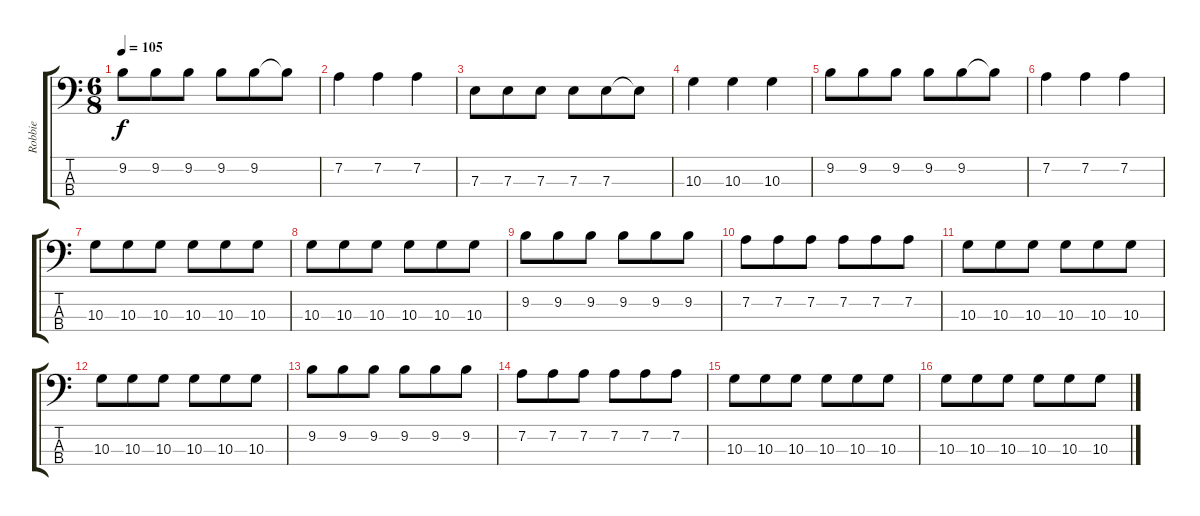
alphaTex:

\track ("Robbie" "Robbie") {instrument electricbassfinger}
\staff {score tabs}
\tuning (G2 D2 A1 D1) {hide}
\ts (6 8)
\tempo 105
\clef f4
\ks c
9.2.8{dy f} 9.2.8 9.2.8 9.2.8 9.2.8 9.2{t}.8 |
7.2.4 7.2.4 7.2.4 |
7.3.8 7.3.8 7.3.8 7.3.8 7.3.8 7.3{t}.8 |
10.3.4 10.3.4 10.3.4 |
9.2.8 9.2.8 9.2.8 9.2.8 9.2.8 9.2{t}.8 |
7.2.4 7.2.4 7.2.4 |
10.3.8 10.3.8 10.3.8 10.3.8 10.3.8 10.3.8 |
10.3.8 10.3.8 10.3.8 10.3.8 10.3.8 10.3.8 |
9.2.8 9.2.8 9.2.8 9.2.8 9.2.8 9.2.8 |
7.2.8 7.2.8 7.2.8 7.2.8 7.2.8 7.2.8 |
10.3.8 10.3.8 10.3.8 10.3.8 10.3.8 10.3.8 |
10.3.8 10.3.8 10.3.8 10.3.8 10.3.8 10.3.8 |
9.2.8 9.2.8 9.2.8 9.2.8 9.2.8 9.2.8 |
7.2.8 7.2.8 7.2.8 7.2.8 7.2.8 7.2.8 |
10.3.8 10.3.8 10.3.8 10.3.8 10.3.8 10.3.8 |
10.3.8 10.3.8 10.3.8 10.3.8 10.3.8 10.3.8
